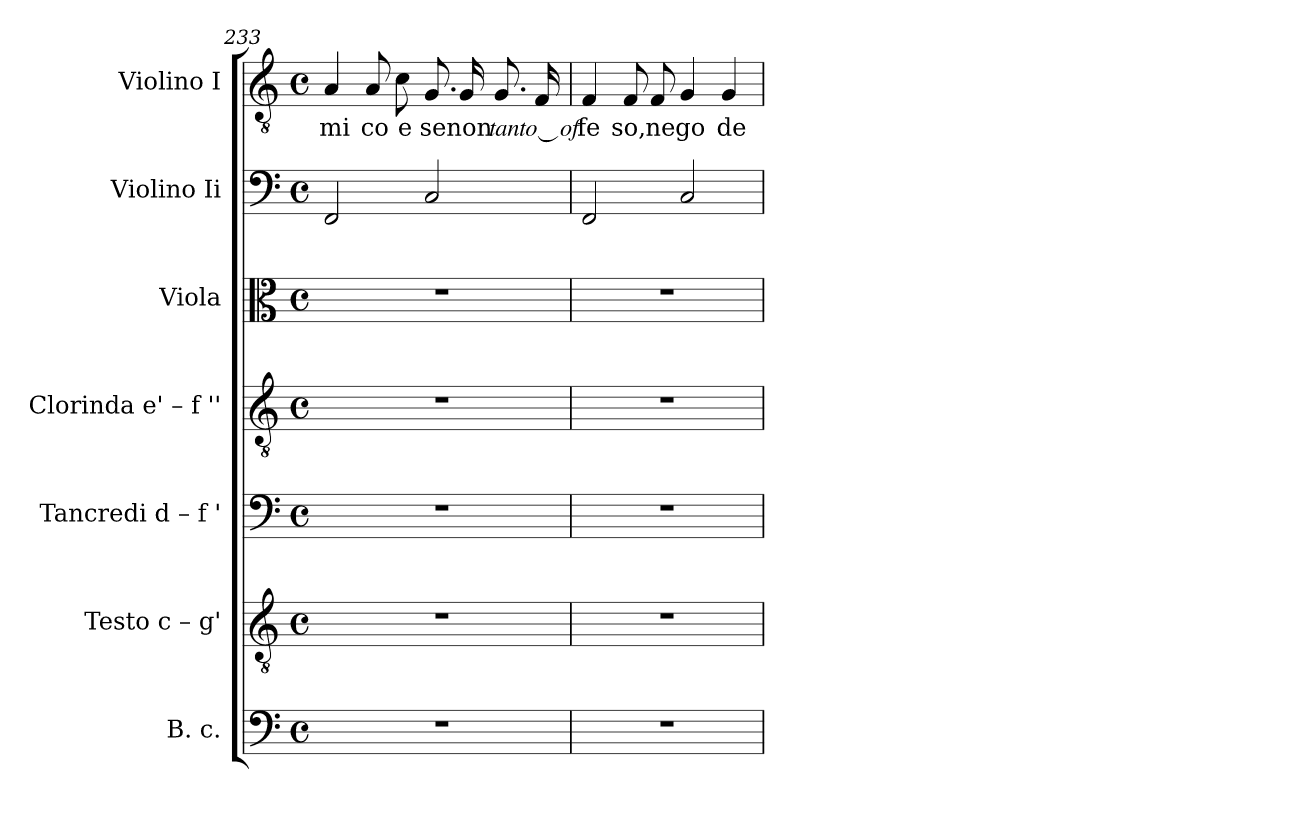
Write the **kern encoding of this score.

**kern	**kern	**kern	**kern	**kern	**kern	**kern	**text
*part7	*part6	*part5	*part4	*part3	*part2	*part1	*part1
*staff7	*staff6	*staff5	*staff4	*staff3	*staff2	*staff1	*staff1
*I"B. c.	*I"Testo  c – g'	*I"Tancredi  d – f '	*I"Clorinda  e' – f ''	*I"Viola	*I"Violino Ii	*I"Violino I	*
*clefF4	*clefGv2	*clefF4	*clefGv2	*clefC3	*clefF4	*clefGv2	*
*k[]	*k[]	*k[]	*k[]	*k[]	*k[]	*k[]	*
*C:	*C:	*C:	*C:	*C:	*C:	*C:	*
*M4/4	*M4/4	*M4/4	*M4/4	*M4/4	*M4/4	*M4/4	*
*met(c)	*met(c)	*met(c)	*met(c)	*met(c)	*met(c)	*met(c)	*
=233	=233	=233	=233	=233	=233	=233	=233
!	!	!	!	!	!	!	!LO:LY:b:cj
1r	1r	1r	1r	1r	2FF/	4A/	mi
!	!	!	!	!	!	!	!LO:LY:b:cj
.	.	.	.	.	.	8A/	co
!	!	!	!	!	!	!	!LO:LY:b:cj
.	.	.	.	.	.	8c\	e
!	!	!	!	!	!	!	!LO:LY:b:cj
.	.	.	.	.	2C/	8.G/	se
!	!	!	!	!	!	!	!LO:LY:b:cj
.	.	.	.	.	.	16G/	non
!	!	!	!	!	!	!	!LO:LY:b:cj
.	.	.	.	.	.	8.G/	tanto‿of
!	!	!	!	!	!	!	!LO:LY:b:cj
.	.	.	.	.	.	16F/	.
=234	=234	=234	=234	=234	=234	=234	=234
!	!	!	!	!	!	!	!LO:LY:b:cj
1r	1r	1r	1r	1r	2FF/	4F/	fe
!	!	!	!	!	!	!	!LO:LY:b:cj
.	.	.	.	.	.	8F/	so,
!	!	!	!	!	!	!	!LO:LY:b:cj
.	.	.	.	.	.	8F/	ne
!	!	!	!	!	!	!	!LO:LY:b:cj
.	.	.	.	.	2C/	4G/	go
!	!	!	!	!	!	!	!LO:LY:b:cj
.	.	.	.	.	.	4G/	de
=	=	=	=	=	=	=	=
*-	*-	*-	*-	*-	*-	*-	*-
